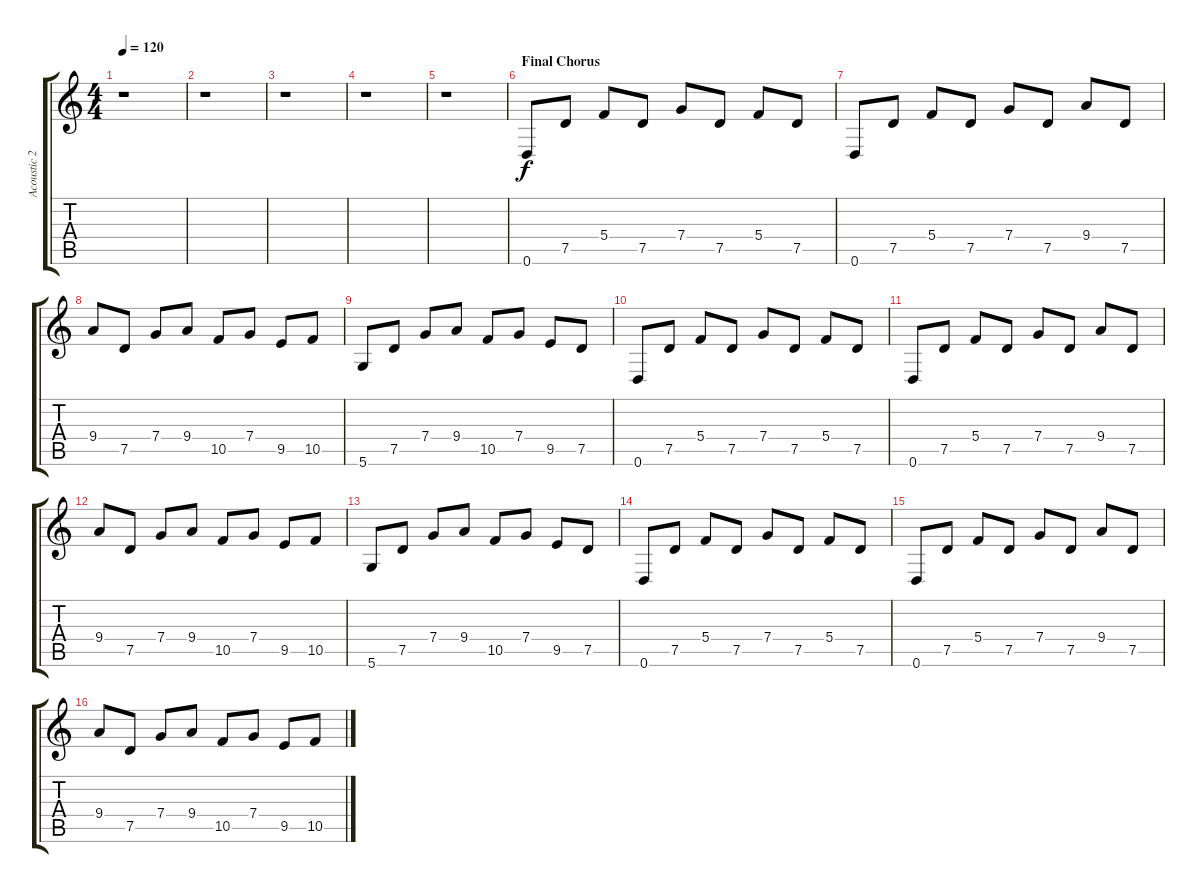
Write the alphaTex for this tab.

\track ("Acoustic 2" "Acoustic 2") {instrument acousticguitarsteel}
\staff {score tabs}
\tuning (D4 A3 F3 C3 G2 D2) {hide}
\ts (4 4)
\tempo 120
\clef g2
\ks c
r.1{dy f} |
r.1 |
r.1 |
r.1 |
r.1 |
\section ("" "Final Chorus")
0.6.8{volume 11} 7.5.8 5.4.8 7.5.8 7.4.8 7.5.8 5.4.8 7.5.8 |
0.6.8 7.5.8 5.4.8 7.5.8 7.4.8 7.5.8 9.4.8 7.5.8 |
9.4.8 7.5.8 7.4.8 9.4.8 10.5.8 7.4.8 9.5.8 10.5.8 |
5.6.8 7.5.8 7.4.8 9.4.8 10.5.8 7.4.8 9.5.8 7.5.8 |
0.6.8 7.5.8 5.4.8 7.5.8 7.4.8 7.5.8 5.4.8 7.5.8 |
0.6.8 7.5.8 5.4.8 7.5.8 7.4.8 7.5.8 9.4.8 7.5.8 |
9.4.8 7.5.8 7.4.8 9.4.8 10.5.8 7.4.8 9.5.8 10.5.8 |
5.6.8 7.5.8 7.4.8 9.4.8 10.5.8 7.4.8 9.5.8 7.5.8 |
0.6.8{volume 11} 7.5.8 5.4.8 7.5.8 7.4.8 7.5.8 5.4.8 7.5.8 |
0.6.8 7.5.8 5.4.8 7.5.8 7.4.8 7.5.8 9.4.8 7.5.8 |
9.4.8 7.5.8 7.4.8 9.4.8 10.5.8 7.4.8 9.5.8 10.5.8
